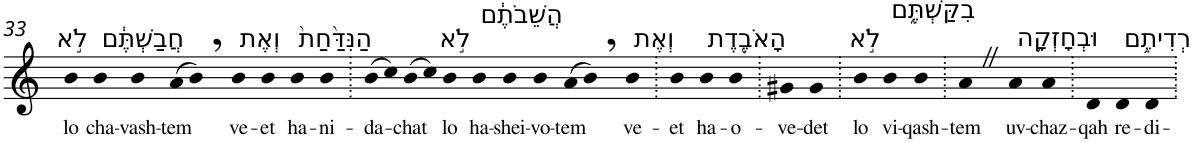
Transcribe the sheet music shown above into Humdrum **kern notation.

**kern	**text
*part1	*part1
*staff1	*staff1
*I"Piano	*
*I'Pno	*
!!LO:PB:g=z
*clefG2	*
*k[]	*
=33	=33
!LO:TX:a:t=לֹ֣א	!
!	!LO:LY:b
4b	lo
!LO:TX:a:t=חֲבַשְׁתֶּ֔ם	!
!	!LO:LY:b
4b	cha-
!	!LO:LY:b
4b	-vash-
!	!LO:LY:b
(>8a	-tem
8b,)	.
!LO:TX:a:t=וְאֶת	!
!	!LO:LY:b
4b	ve-
!	!LO:LY:b
4b	-et
!LO:TX:a:t=הַנִּדַּ֙חַת֙	!
!	!LO:LY:b
4b	ha-
!	!LO:LY:b
4b	-ni-
=34.	=34.
!	!LO:LY:b
(>8b	-da-
8cc)	.
!	!LO:LY:b
(>8b	-chat
8cc)	.
!LO:TX:a:t=לֹ֣א	!
!	!LO:LY:b
4b	lo
!LO:TX:a:t=הֲשֵׁבֹתֶ֔ם	!
!	!LO:LY:b
4b	ha-
!	!LO:LY:b
4b	-shei-
!	!LO:LY:b
4b	-vo-
!	!LO:LY:b
(>8a	-tem
8b,)	.
!LO:TX:a:t=וְאֶת	!
!	!LO:LY:b
4b	ve-
=35.	=35.
!	!LO:LY:b
4b	-et
!LO:TX:a:t=הָאֹבֶ֖דֶת	!
!	!LO:LY:b
4b	ha-
!	!LO:LY:b
4b	-o-
=36.	=36.
!	!LO:LY:b
4g#X	-ve-
!	!LO:LY:b
4g#	-det
=37.	=37.
!LO:TX:a:t=לֹ֣א	!
!	!LO:LY:b
4b	lo
!LO:TX:a:t=בִקַּשְׁתֶּ֑ם	!
!	!LO:LY:b
4b	vi-
!	!LO:LY:b
4b	-qash-
=38.	=38.
!	!LO:LY:b
4aZ	-tem
!LO:TX:a:t=וּבְחָזְקָ֛ה	!
!	!LO:LY:b
4a	uv-
!	!LO:LY:b
4a	-chaz-
=39.	=39.
!	!LO:LY:b
4d	-qah
!LO:TX:a:t=רְדִיתֶ֥ם	!
!	!LO:LY:b
4d	re-
!	!LO:LY:b
4d	-di-
=.	=.
*-	*-
